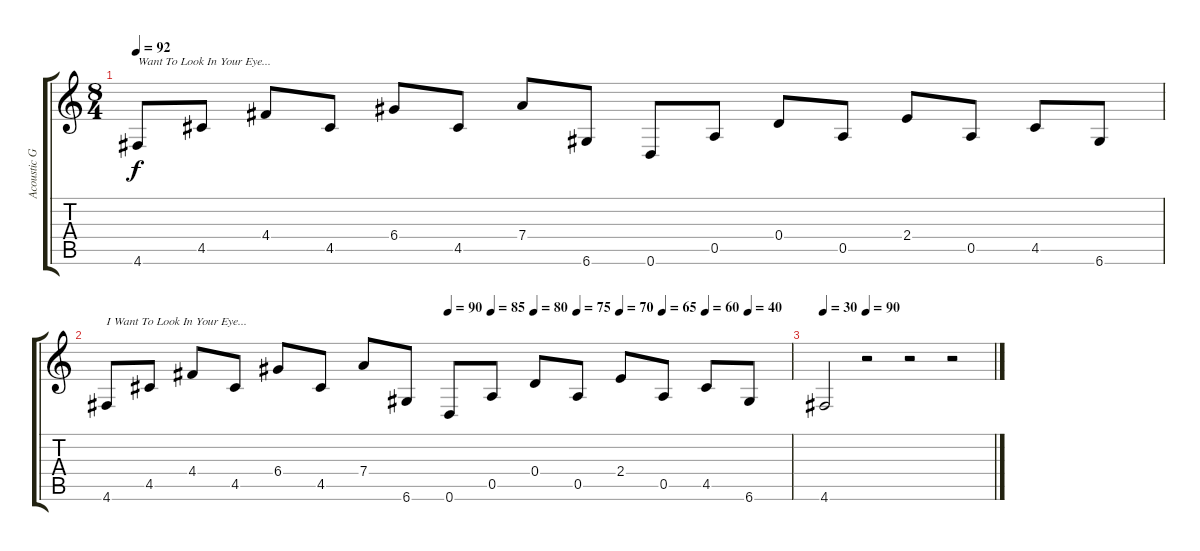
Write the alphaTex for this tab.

\track ("Acoustic Guitar" "Acoustic G") {instrument acousticguitarsteel}
\staff {score tabs}
\tuning (E4 B3 G3 D3 A2 D2) {hide}
\ts (8 4)
\tempo 92
\clef g2
\ks c
4.6.8{txt "Want To Look In Your Eye..." dy f} 4.5.8 4.4.8 4.5.8 6.4.8 4.5.8 7.4.8 6.6.8 0.6.8 0.5.8 0.4.8 0.5.8 2.4.8 0.5.8 4.5.8 6.6.8 |
\tempo (90 0.5)
\tempo (85 0.5625)
\tempo (80 0.625)
\tempo (75 0.6875)
\tempo (70 0.75)
\tempo (65 0.8125)
\tempo (60 0.875)
\tempo (40 0.9375)
4.6.8{txt "I Want To Look In Your Eye..."} 4.5.8 4.4.8 4.5.8 6.4.8 4.5.8 7.4.8 6.6.8 0.6.8 0.5.8 0.4.8 0.5.8 2.4.8 0.5.8 4.5.8 6.6.8 |
\tempo 30
\tempo (90 0.25)
4.6.2 r.2 r.2 r.2
